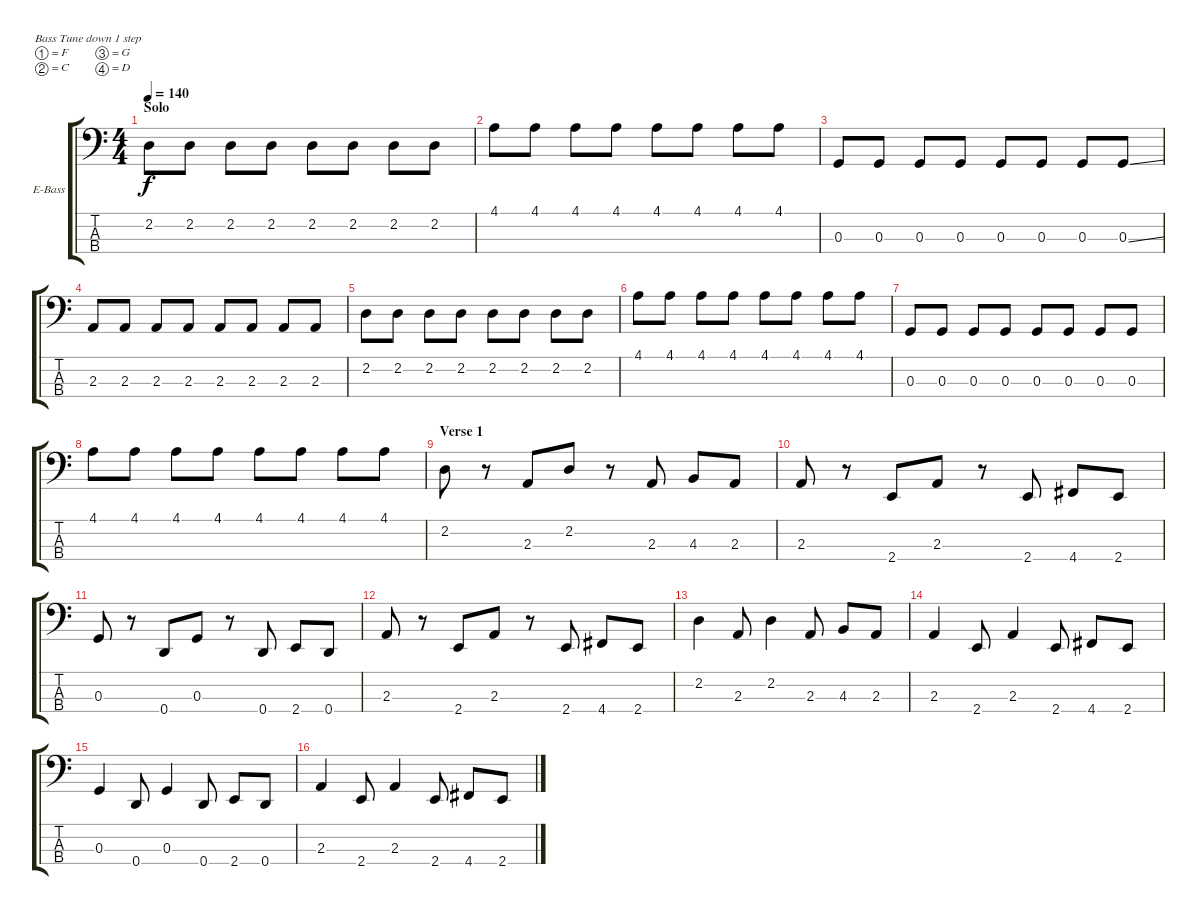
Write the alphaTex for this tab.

\bracketExtendMode groupsimilarinstruments
\firstSystemTrackNameOrientation horizontal
\otherSystemsTrackNameOrientation horizontal
\track ("Ãàðèê [Bass]" "E-Bass") {instrument electricbassfinger}
\staff {score tabs}
\tuning (F2 C2 G1 D1)
\ts (4 4)
\section ("" "Solo")
\tempo 140
\clef f4
\ks c
2.2.8{dy f} 2.2.8 2.2.8 2.2.8 2.2.8 2.2.8 2.2.8 2.2.8 |
4.1.8 4.1.8 4.1.8 4.1.8 4.1.8 4.1.8 4.1.8 4.1.8 |
0.3.8 0.3.8 0.3.8 0.3.8 0.3.8 0.3.8 0.3.8 0.3{ss}.8 |
2.3.8 2.3.8 2.3.8 2.3.8 2.3.8 2.3.8 2.3.8 2.3.8 |
2.2.8 2.2.8 2.2.8 2.2.8 2.2.8 2.2.8 2.2.8 2.2.8 |
4.1.8 4.1.8 4.1.8 4.1.8 4.1.8 4.1.8 4.1.8 4.1.8 |
0.3.8 0.3.8 0.3.8 0.3.8 0.3.8 0.3.8 0.3.8 0.3.8 |
4.1.8 4.1.8 4.1.8 4.1.8 4.1.8 4.1.8 4.1.8 4.1.8 |
\section ("" "Verse 1")
2.2.8 r.8 2.3.8 2.2.8 r.8 2.3.8 4.3.8 2.3.8 |
2.3.8 r.8 2.4.8 2.3.8 r.8 2.4.8 4.4.8 2.4.8 |
0.3.8 r.8 0.4.8 0.3.8 r.8 0.4.8 2.4.8 0.4.8 |
2.3.8 r.8 2.4.8 2.3.8 r.8 2.4.8 4.4.8 2.4.8 |
2.2.4 2.3.8 2.2.4 2.3.8 4.3.8 2.3.8 |
2.3.4 2.4.8 2.3.4 2.4.8 4.4.8 2.4.8 |
0.3.4 0.4.8 0.3.4 0.4.8 2.4.8 0.4.8 |
2.3.4 2.4.8 2.3.4 2.4.8 4.4.8 2.4.8
